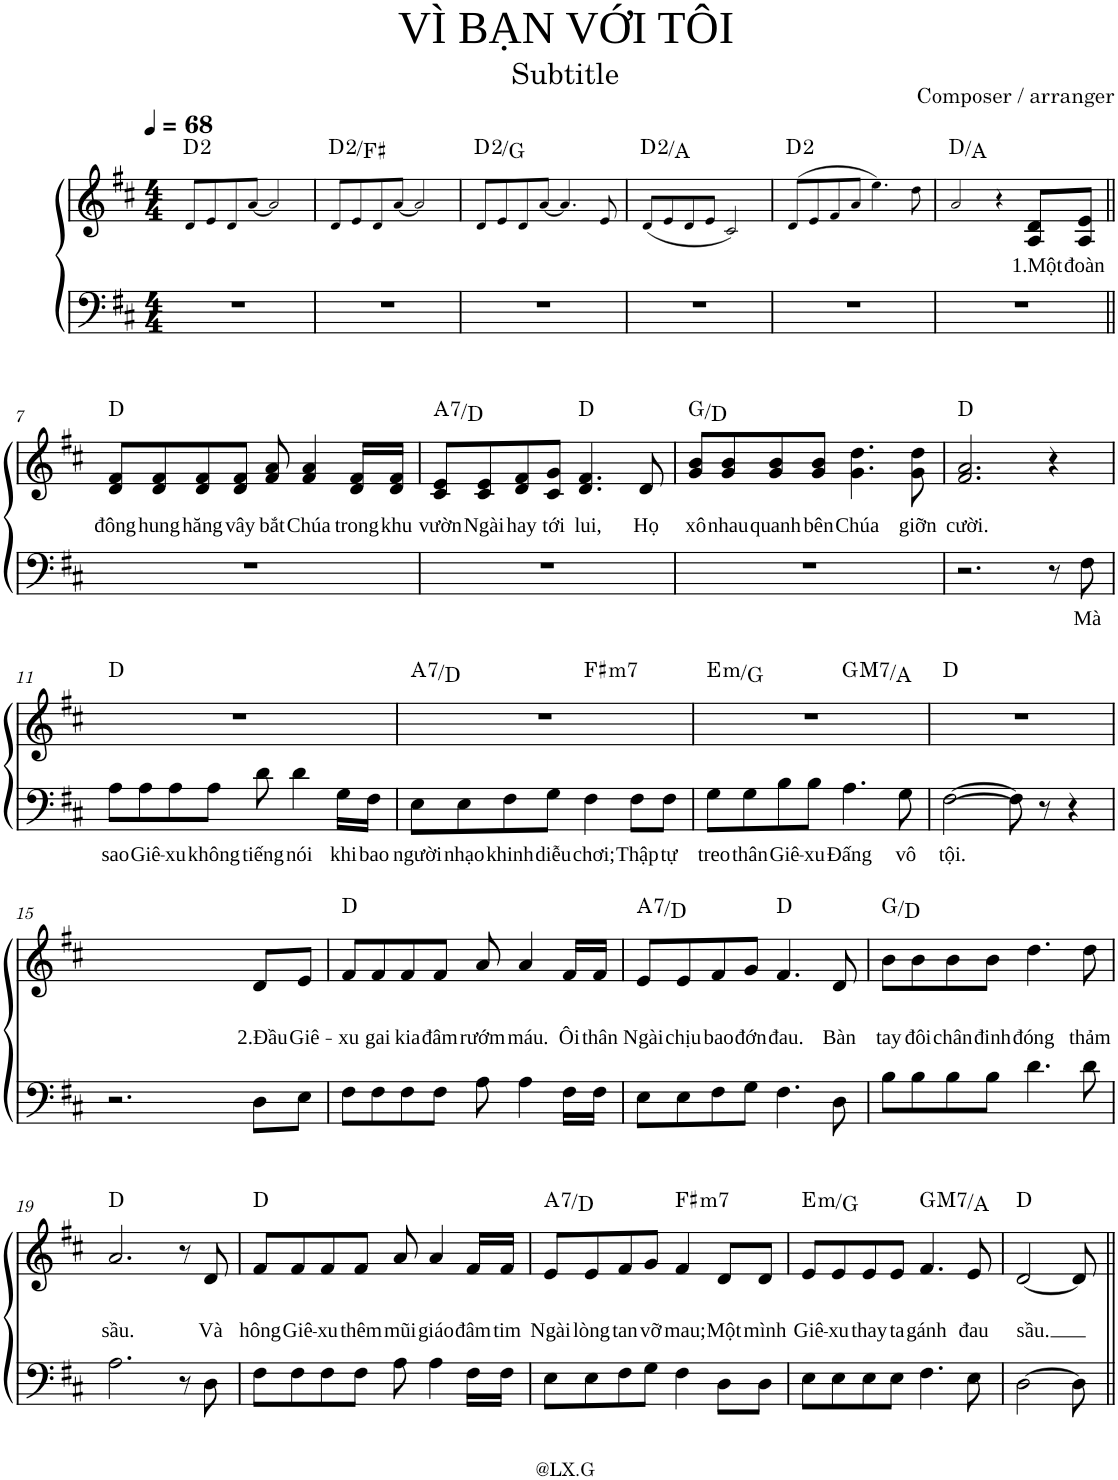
**kern	**text	**kern	**text	**text	**harte
*part1	*part1	*part1	*part1	*part1	*part1
*staff2	*staff2	*staff1	*staff1	*staff1	*
*I"Piano	*	*	*	*	*
*I'Pno.	*	*	*	*	*
*clefF4	*	*clefG2	*	*	*
*k[f#c#]	*	*k[f#c#]	*	*	*
*M4/4	*	*M4/4	*	*	*
*MM68	*	*MM68	*	*	*
=1	=1	=1	=1	=1	=1
1r	.	8d!/L	.	.	D:maj(2)
.	.	8e!/	.	.	.
.	.	8d!/	.	.	.
.	.	[8a!/J	.	.	.
.	.	2a!/]	.	.	.
=2	=2	=2	=2	=2	=2
1r	.	8d!/L	.	.	D:maj(2)/3
.	.	8e!/	.	.	.
.	.	8d!/	.	.	.
.	.	[8a!/J	.	.	.
.	.	2a!/]	.	.	.
=3	=3	=3	=3	=3	=3
1r	.	8d!/L	.	.	D:maj(2)/4
.	.	8e!/	.	.	.
.	.	8d!/	.	.	.
.	.	[8a!/J	.	.	.
.	.	4.a!/]	.	.	.
.	.	8e!/	.	.	.
=4	=4	=4	=4	=4	=4
1r	.	(8d!/L	.	.	D:maj(2)/5
.	.	8e!/	.	.	.
.	.	8d!/	.	.	.
.	.	8e!/J	.	.	.
.	.	2c#!/)	.	.	.
=5	=5	=5	=5	=5	=5
1r	.	(8d!/L	.	.	D:maj(2)
.	.	8e!/	.	.	.
.	.	8f#!/	.	.	.
.	.	8a!/J	.	.	.
.	.	4.ee!\)	.	.	.
.	.	8dd!\	.	.	.
=6	=6	=6	=6	=6	=6
1r	.	2a!/	.	.	D:maj/5
.	.	4r	.	.	.
!	!	!	!LO:LY:b	!	!
.	.	8A/ 8d/L	1.Một	.	.
!	!	!	!LO:LY:b	!	!
.	.	8A/ 8e/J	đoàn	.	.
!!LO:LB:g=z
=7||	=7||	=7||	=7||	=7||	=7||
!	!	!	!LO:LY:b	!	!
1r	.	8d/ 8f#/L	đông	.	D:maj
!	!	!	!LO:LY:b	!	!
.	.	8d/ 8f#/	hung	.	.
!	!	!	!LO:LY:b	!	!
.	.	8d/ 8f#/	hăng	.	.
!	!	!	!LO:LY:b	!	!
.	.	8d/ 8f#/J	vây	.	.
!	!	!	!LO:LY:b	!	!
.	.	8f#/ 8a/	bắt	.	.
!	!	!	!LO:LY:b	!	!
.	.	4f#/ 4a/	Chúa	.	.
!	!	!	!LO:LY:b	!	!
.	.	16d/ 16f#/LL	trong	.	.
!	!	!	!LO:LY:b	!	!
.	.	16d/ 16f#/JJ	khu	.	.
=8	=8	=8	=8	=8	=8
!	!	!	!LO:LY:b	!	!LO:H:kt=7
1r	.	8c#/ 8e/L	vườn	.	A:7/4
!	!	!	!LO:LY:b	!	!
.	.	8c#/ 8e/	Ngài	.	.
!	!	!	!LO:LY:b	!	!
.	.	8d/ 8f#/	hay	.	.
!	!	!	!LO:LY:b	!	!
.	.	8c#/ 8g/J	tới	.	.
!	!	!	!LO:LY:b	!	!
.	.	4.d/ 4.f#/	lui,	.	D:maj
!	!	!	!LO:LY:b	!	!
.	.	8d/	Họ	.	.
=9	=9	=9	=9	=9	=9
!	!	!	!LO:LY:b	!	!
1r	.	8g/ 8b/L	xô	.	G:maj/5
!	!	!	!LO:LY:b	!	!
.	.	8g/ 8b/	nhau	.	.
!	!	!	!LO:LY:b	!	!
.	.	8g/ 8b/	quanh	.	.
!	!	!	!LO:LY:b	!	!
.	.	8g/ 8b/J	bên	.	.
!	!	!	!LO:LY:b	!	!
.	.	4.g\ 4.dd\	Chúa	.	.
!	!	!	!LO:LY:b	!	!
.	.	8g\ 8dd\	giỡn	.	.
=10	=10	=10	=10	=10	=10
*^	*	*	*	*	*
!	!	!	!	!LO:LY:b	!	!
2.r	2..ryy	.	2.f#/ 2.a/	cười.	.	D:maj
8r	.	.	4r	.	.	.
!	!	!LO:LY:b	!	!	!	!
8F#\	8D	Mà	.	.	.	.
!!LO:LB:g=z
=11	=11	=11	=11	=11	=11	=11
!	!	!LO:LY:b	!	!	!	!
8A\L	8DL	sao	1r	.	.	D:maj
!	!	!LO:LY:b	!	!	!	!
8A\	8D	Giê-	.	.	.	.
!	!	!LO:LY:b	!	!	!	!
8A\	8D	-xu	.	.	.	.
!	!	!LO:LY:b	!	!	!	!
8A\J	8DJ	không	.	.	.	.
!	!	!LO:LY:b	!	!	!	!
8d\	8D	tiếng	.	.	.	.
!	!	!LO:LY:b	!	!	!	!
4d\	4D	nói	.	.	.	.
!	!	!LO:LY:b	!	!	!	!
16G\LL	16DLL	khi	.	.	.	.
!	!	!LO:LY:b	!	!	!	!
16F#\JJ	16DJJ	bao	.	.	.	.
=12	=12	=12	=12	=12	=12	=12
!	!	!LO:LY:b	!	!	!	!LO:H:kt=7
*	*	*	*^	*	*	*
8E\L	2.ryy	người	1r	2ryy	.	.	A:7/4
!	!	!LO:LY:b	!	!	!	!	!
8E\	.	nhạo	.	.	.	.	.
!	!	!LO:LY:b	!	!	!	!	!
8F#\	.	khinh	.	.	.	.	.
!	!	!LO:LY:b	!	!	!	!	!
8G\J	.	diễu	.	.	.	.	.
!	!	!LO:LY:b	!	!	!	!	!LO:H:kt=m7
4F#\	.	chơi;	.	2ryy	.	.	F#:min7
!	!	!LO:LY:b	!	!	!	!	!
8F#\L	8DL	Thập	.	.	.	.	.
!	!	!LO:LY:b	!	!	!	!	!
8F#\J	8DJ	tự	.	.	.	.	.
=13	=13	=13	=13	=13	=13	=13	=13
!	!	!LO:LY:b	!	!	!	!	!LO:H:kt=m
8G\L	8EL	treo	1r	2ryy	.	.	E:min/b3
!	!	!LO:LY:b	!	!	!	!	!
8G\	8E	thân	.	.	.	.	.
!	!	!LO:LY:b	!	!	!	!	!
8B\	8E	Giê-	.	.	.	.	.
!	!	!LO:LY:b	!	!	!	!	!
8B\J	8EJ	-xu	.	.	.	.	.
!	!	!LO:LY:b	!	!	!	!	!LO:H:kt=M7
4.A\	4.F#	Đấng	.	2ryy	.	.	G:maj7/2
!	!	!LO:LY:b	!	!	!	!	!
8G\	8E	vô	.	.	.	.	.
=14	=14	=14	=14	=14	=14	=14	=14
!	!	!LO:LY:b	!	!	!	!	!
*	*	*	*v	*v	*	*	*
[2F#\	[2D	tội.	1r	.	.	D:maj
8F#\]	8D]	.	.	.	.	.
8r	4.ryy	.	.	.	.	.
4r	.	.	.	.	.	.
*v	*v	*	*	*	*	*
!!LO:LB:g=z
=15	=15	=15	=15	=15	=15
2.r	.	(8d!L	.	.	.
.	.	8e!	.	.	.
.	.	8d!J	.	.	.
.	.	4.a!)	.	.	.
!	!	!	!	!LO:LY:b	!
8D\L	.	8d/L	.	2.Đầu	.
!	!	!	!	!LO:LY:b	!
8E\J	.	8e/J	.	Giê-	.
=16	=16	=16	=16	=16	=16
!	!	!	!	!LO:LY:b	!
8F#\L	.	8f#/L	.	-xu	D:maj
!	!	!	!	!LO:LY:b	!
8F#\	.	8f#/	.	gai	.
!	!	!	!	!LO:LY:b	!
8F#\	.	8f#/	.	kia	.
!	!	!	!	!LO:LY:b	!
8F#\J	.	8f#/J	.	đâm	.
!	!	!	!	!LO:LY:b	!
8A\	.	8a/	.	rướm	.
!	!	!	!	!LO:LY:b	!
4A\	.	4a/	.	máu.	.
!	!	!	!	!LO:LY:b	!
16F#\LL	.	16f#/LL	.	Ôi	.
!	!	!	!	!LO:LY:b	!
16F#\JJ	.	16f#/JJ	.	thân	.
=17	=17	=17	=17	=17	=17
!	!	!	!	!LO:LY:b	!LO:H:kt=7
8E\L	.	8e/L	.	Ngài	A:7/4
!	!	!	!	!LO:LY:b	!
8E\	.	8e/	.	chịu	.
!	!	!	!	!LO:LY:b	!
8F#\	.	8f#/	.	bao	.
!	!	!	!	!LO:LY:b	!
8G\J	.	8g/J	.	đớn	.
!	!	!	!	!LO:LY:b	!
4.F#\	.	4.f#/	.	đau.	D:maj
!	!	!	!	!LO:LY:b	!
8D\	.	8d/	.	Bàn	.
=18	=18	=18	=18	=18	=18
!	!	!	!	!LO:LY:b	!
8B\L	.	8b\L	.	tay	G:maj/5
!	!	!	!	!LO:LY:b	!
8B\	.	8b\	.	đôi	.
!	!	!	!	!LO:LY:b	!
8B\	.	8b\	.	chân	.
!	!	!	!	!LO:LY:b	!
8B\J	.	8b\J	.	đinh	.
!	!	!	!	!LO:LY:b	!
4.d\	.	4.dd\	.	đóng	.
!	!	!	!	!LO:LY:b	!
8d\	.	8dd\	.	thảm	.
!!LO:LB:g=z
=19	=19	=19	=19	=19	=19
!	!	!	!	!LO:LY:b	!
2.A\	.	2.a/	.	sầu.	D:maj
8r	.	8r	.	.	.
!	!	!	!	!LO:LY:b	!
8D\	.	8d/	.	Và	.
=20	=20	=20	=20	=20	=20
!	!	!	!	!LO:LY:b	!
8F#\L	.	8f#/L	.	hông	D:maj
!	!	!	!	!LO:LY:b	!
8F#\	.	8f#/	.	Giê-	.
!	!	!	!	!LO:LY:b	!
8F#\	.	8f#/	.	-xu	.
!	!	!	!	!LO:LY:b	!
8F#\J	.	8f#/J	.	thêm	.
!	!	!	!	!LO:LY:b	!
8A\	.	8a/	.	mũi	.
!	!	!	!	!LO:LY:b	!
4A\	.	4a/	.	giáo	.
!	!	!	!	!LO:LY:b	!
16F#\LL	.	16f#/LL	.	đâm	.
!	!	!	!	!LO:LY:b	!
16F#\JJ	.	16f#/JJ	.	tim	.
=21	=21	=21	=21	=21	=21
!	!	!	!	!LO:LY:b	!LO:H:kt=7
8E\L	.	8e/L	.	Ngài	A:7/4
!	!	!	!	!LO:LY:b	!
8E\	.	8e/	.	lòng	.
!	!	!	!	!LO:LY:b	!
8F#\	.	8f#/	.	tan	.
!	!	!	!	!LO:LY:b	!
8G\J	.	8g/J	.	vỡ	.
!	!	!	!	!LO:LY:b	!LO:H:kt=m7
4F#\	.	4f#/	.	mau;	F#:min7
!	!	!	!	!LO:LY:b	!
8D\L	.	8d/L	.	Một	.
!	!	!	!	!LO:LY:b	!
8D\J	.	8d/J	.	mình	.
=22	=22	=22	=22	=22	=22
!	!	!	!	!LO:LY:b	!LO:H:kt=m
8E\L	.	8e/L	.	Giê-	E:min/b3
!	!	!	!	!LO:LY:b	!
8E\	.	8e/	.	-xu	.
!	!	!	!	!LO:LY:b	!
8E\	.	8e/	.	thay	.
!	!	!	!	!LO:LY:b	!
8E\J	.	8e/J	.	ta	.
!	!	!	!	!LO:LY:b	!LO:H:kt=M7
4.F#\	.	4.f#/	.	gánh	G:maj7/2
!	!	!	!	!LO:LY:b	!
8E\	.	8e/	.	đau	.
=23	=23	=23	=23	=23	=23
!	!	!	!	!LO:LY:b	!
[2D\	.	[2d/	.	sầu.	D:maj
8D\]	.	8d/]	.	.	.
=||	=||	=||	=||	=||	=||
*-	*-	*-	*-	*-	*-
